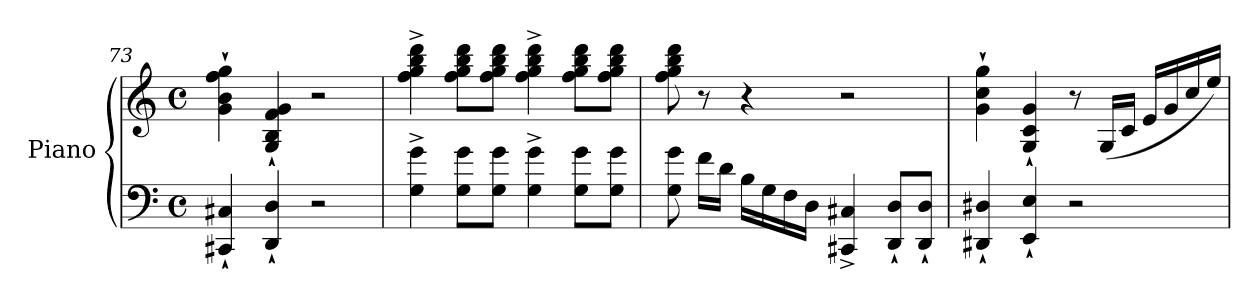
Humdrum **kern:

**kern	**kern
*part1	*part1
*staff2	*staff1
*I"Piano	*
*I'Pno.	*
*clefF4	*clefG2
*k[]	*k[]
*M4/4	*M4/4
*met(c)	*met(c)
=73	=73
4CC#X/` 4C#X/`	4g\` 4b\` 4ff\` 4gg\`
4DD/` 4D/`	4G/` 4B/` 4f/` 4g/`
2r	2r
=74	=74
4G\^ 4g\^	4ff\^ 4gg\^ 4bb\^ 4ddd\^
8G\ 8g\L	8ff\ 8gg\ 8bb\ 8ddd\L
8G\ 8g\J	8ff\ 8gg\ 8bb\ 8ddd\J
4G\^ 4g\^	4ff\^ 4gg\^ 4bb\^ 4ddd\^
8G\ 8g\L	8ff\ 8gg\ 8bb\ 8ddd\L
8G\ 8g\J	8ff\ 8gg\ 8bb\ 8ddd\J
=75	=75
8G\ 8g\	8ff\ 8gg\ 8bb\ 8ddd\
16f\LL	8r
16d\JJ	.
16B\LL	4r
16G\	.
16F\	.
16D\JJ	.
4CC#X/^ 4C#X/^	2r
8DD/` 8D/`L	.
8DD/` 8D/`J	.
!!LO:LB:g=z
=76	=76
4DD#X/` 4D#X/`	4g\` 4cc\` 4gg\`
4EE/` 4E/`	4G/` 4c/` 4g/`
2r	8r
.	(16G/LL
.	16c/JJ
.	16e/LL
.	16g/
.	16cc/
.	16ee/JJ)
=	=
*-	*-
